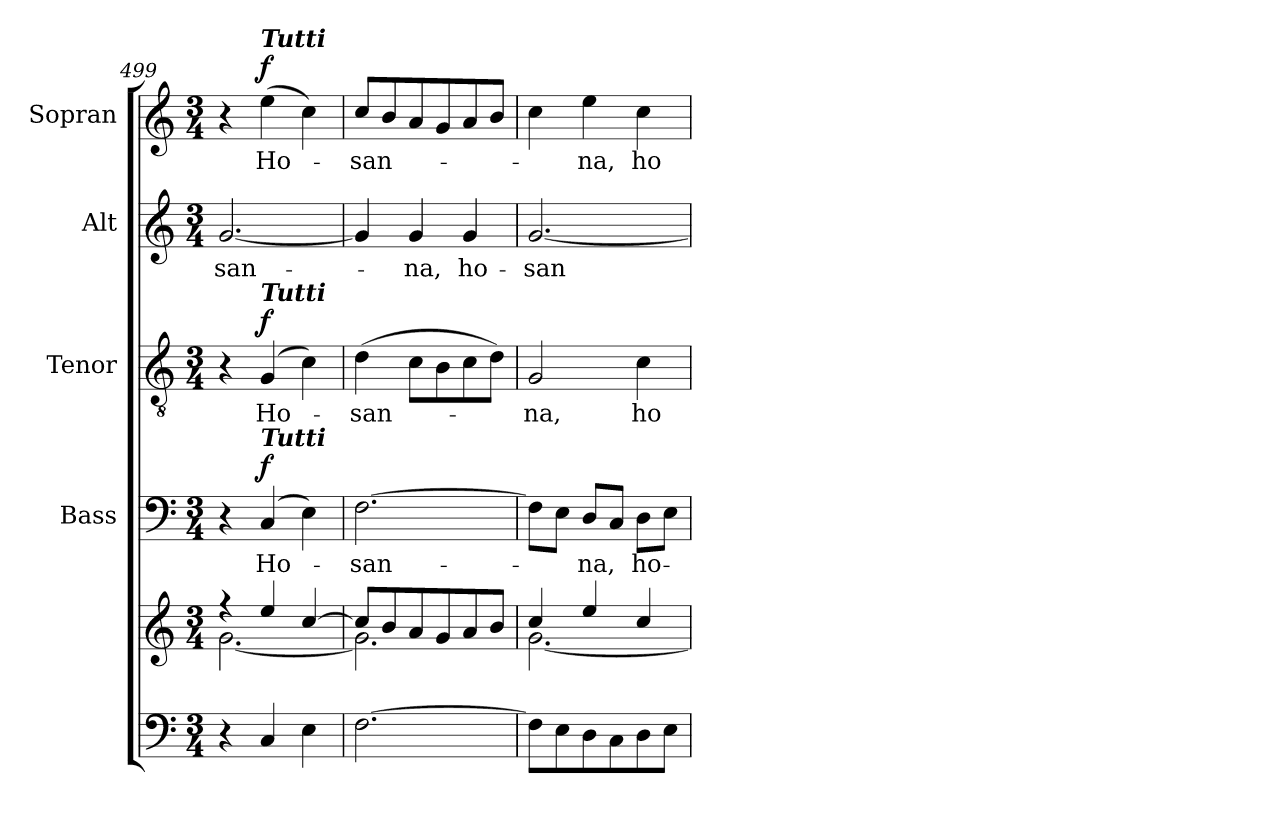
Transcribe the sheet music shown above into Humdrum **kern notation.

**kern	**kern	**kern	**text	**dynam	**kern	**text	**dynam	**kern	**text	**kern	**text	**dynam
*part5	*part5	*part4	*part4	*part4	*part3	*part3	*part3	*part2	*part2	*part1	*part1	*part1
*staff6	*staff5	*staff4	*staff4	*staff4	*staff3	*staff3	*staff3	*staff2	*staff2	*staff1	*staff1	*staff1
*	*	*I"Bass	*	*	*I"Tenor	*	*	*I"Alt	*	*I"Sopran	*	*
*	*	*I'B.	*	*	*I'T.	*	*	*I'A.	*	*I'S.	*	*
*clefF4	*clefG2	*clefF4	*	*	*clefGv2	*	*	*clefG2	*	*clefG2	*	*
*k[]	*k[]	*k[]	*	*	*k[]	*	*	*k[]	*	*k[]	*	*
*C:	*C:	*C:	*	*	*C:	*	*	*C:	*	*C:	*	*
*M3/4	*M3/4	*M3/4	*	*	*M3/4	*	*	*M3/4	*	*M3/4	*	*
=499	=499	=499	=499	=499	=499	=499	=499	=499	=499	=499	=499	=499
*	*^	*	*	*	*	*	*	*	*	*	*	*
!	!	!	!	!	!	!	!	!	!	!LO:LY:b	!	!	!
4r	4ree	[<2.g\	4r	.	.	4r	.	.	[2.g/	-san-	4r	.	.
!	!	!	!	!	!	!	!	!	!	!	!LO:TX:a:Bi:t=Tutti	!	!
!	!	!	!	!	!	!LO:TX:a:Bi:t=Tutti	!	!	!	!	!	!	!
!	!	!	!LO:TX:a:Bi:t=Tutti	!	!	!	!	!	!	!	!	!	!
!	!	!	!	!LO:LY:b	!LO:DY:a	!	!LO:LY:b	!LO:DY:a	!	!	!	!LO:LY:b	!LO:DY:a
4C/	4ee/	.	(4C/	Ho-	f	(4G/	Ho-	f	.	.	(>4ee\	Ho-	f
4E\	[>4cc/	.	4E\)	.	.	4c\)	.	.	.	.	4cc\)	.	.
=500	=500	=500	=500	=500	=500	=500	=500	=500	=500	=500	=500	=500	=500
!	!	!	!	!LO:LY:b	!	!	!LO:LY:b	!	!	!	!	!LO:LY:b	!
[2.F\	8cc/L]	2.g\]	[2.F\	-san-	.	(>4d\	-san-	.	4g/]	.	8cc/L	-san-	.
.	8b/	.	.	.	.	.	.	.	.	.	8b/	.	.
!	!	!	!	!	!	!	!	!	!	!LO:LY:b	!	!	!
.	8a/	.	.	.	.	8c\L	.	.	4g/	-na,	8a/	.	.
.	8g/	.	.	.	.	8B\	.	.	.	.	8g/	.	.
!	!	!	!	!	!	!	!	!	!	!LO:LY:b	!	!	!
.	8a/	.	.	.	.	8c\	.	.	4g/	ho-	8a/	.	.
.	8b/J	.	.	.	.	8d\J)	.	.	.	.	8b/J	.	.
=501	=501	=501	=501	=501	=501	=501	=501	=501	=501	=501	=501	=501	=501
!	!	!	!	!	!	!	!LO:LY:b	!	!	!LO:LY:b	!	!	!
8F\L]	4cc/	[<2.g\	8F\L]	.	.	2G/	-na,	.	[2.g/	-san-	4cc\	.	.
8E\	.	.	8E\J	.	.	.	.	.	.	.	.	.	.
!	!	!	!	!LO:LY:b	!	!	!	!	!	!	!	!LO:LY:b	!
8D\	4ee/	.	8D/L	-na,	.	.	.	.	.	.	4ee\	-na,	.
8C\	.	.	8C/J	.	.	.	.	.	.	.	.	.	.
!	!	!	!	!LO:LY:b	!	!	!LO:LY:b	!	!	!	!	!LO:LY:b	!
8D\	4cc/	.	8D\L	ho-	.	4c\	ho-	.	.	.	4cc\	ho-	.
8E\J	.	.	8E\J	.	.	.	.	.	.	.	.	.	.
*	*v	*v	*	*	*	*	*	*	*	*	*	*	*
=	=	=	=	=	=	=	=	=	=	=	=	=
*-	*-	*-	*-	*-	*-	*-	*-	*-	*-	*-	*-	*-
